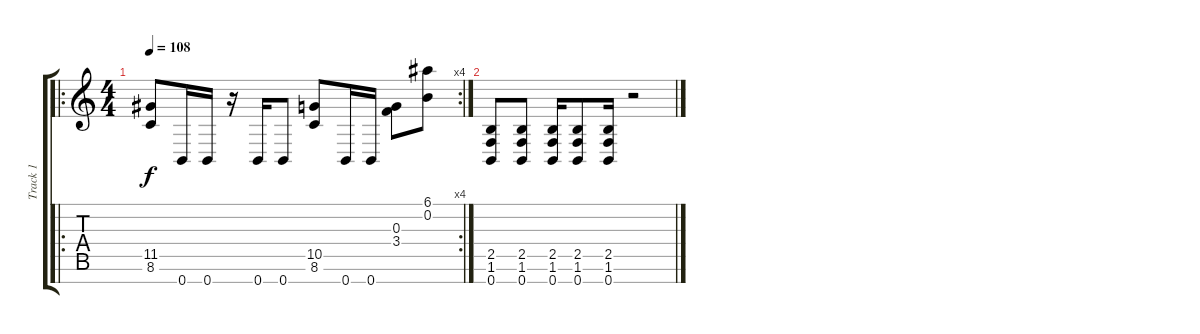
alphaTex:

\track ("Track 1" "Track 1") {instrument distortionguitar}
\staff {score tabs}
\tuning (E4 B3 G3 D3 A2 E2 B1) {hide}
\ro
\rc 4
\ts (4 4)
\tempo 108
\clef g2
\ks c
(11.5 8.6).8{dy f} 0.7.16 0.7.16 r.16 0.7.16 0.7.8 (10.5 8.6).8 0.7.16 0.7.16 (0.3 3.4).8 (6.1 0.2).8 |
(2.5 1.6 0.7).8 (2.5 1.6 0.7).8 (2.5 1.6 0.7).16 (2.5 1.6 0.7).8 (2.5 1.6 0.7).16 r.2
